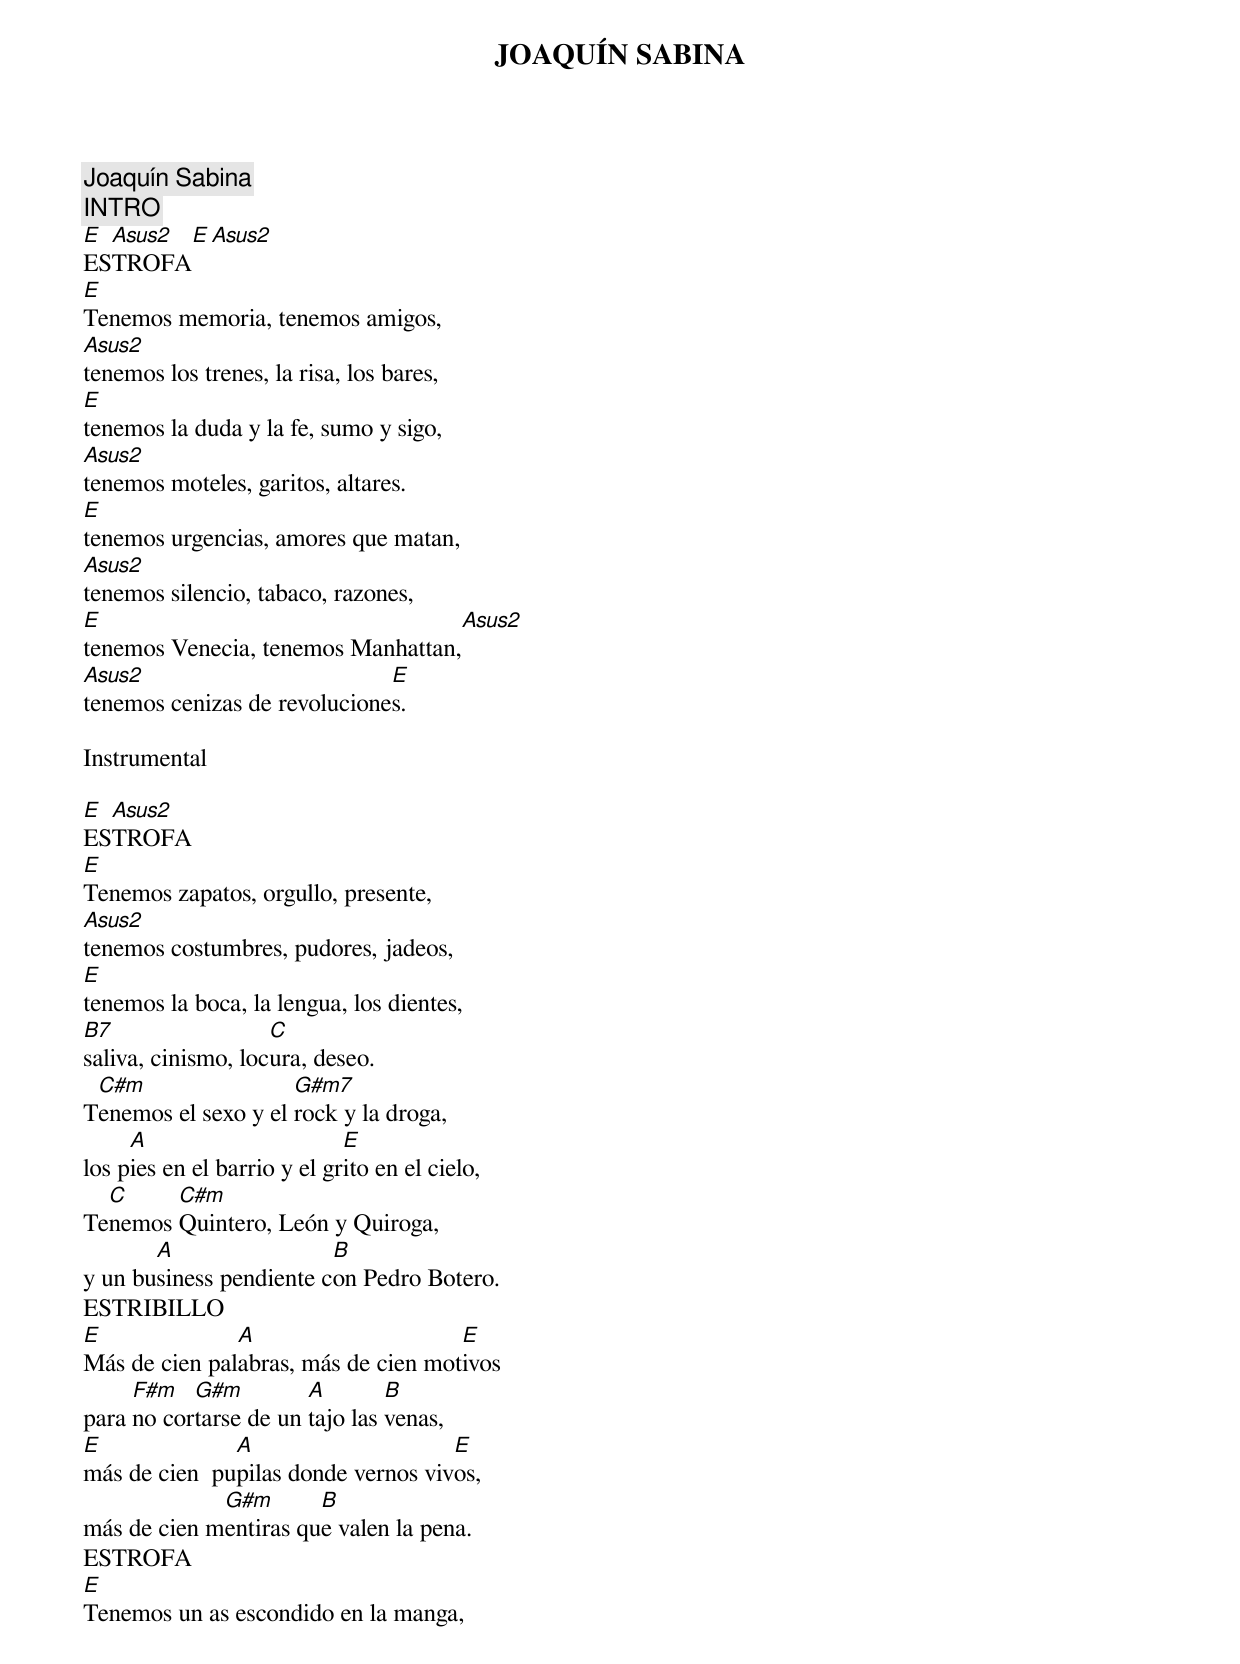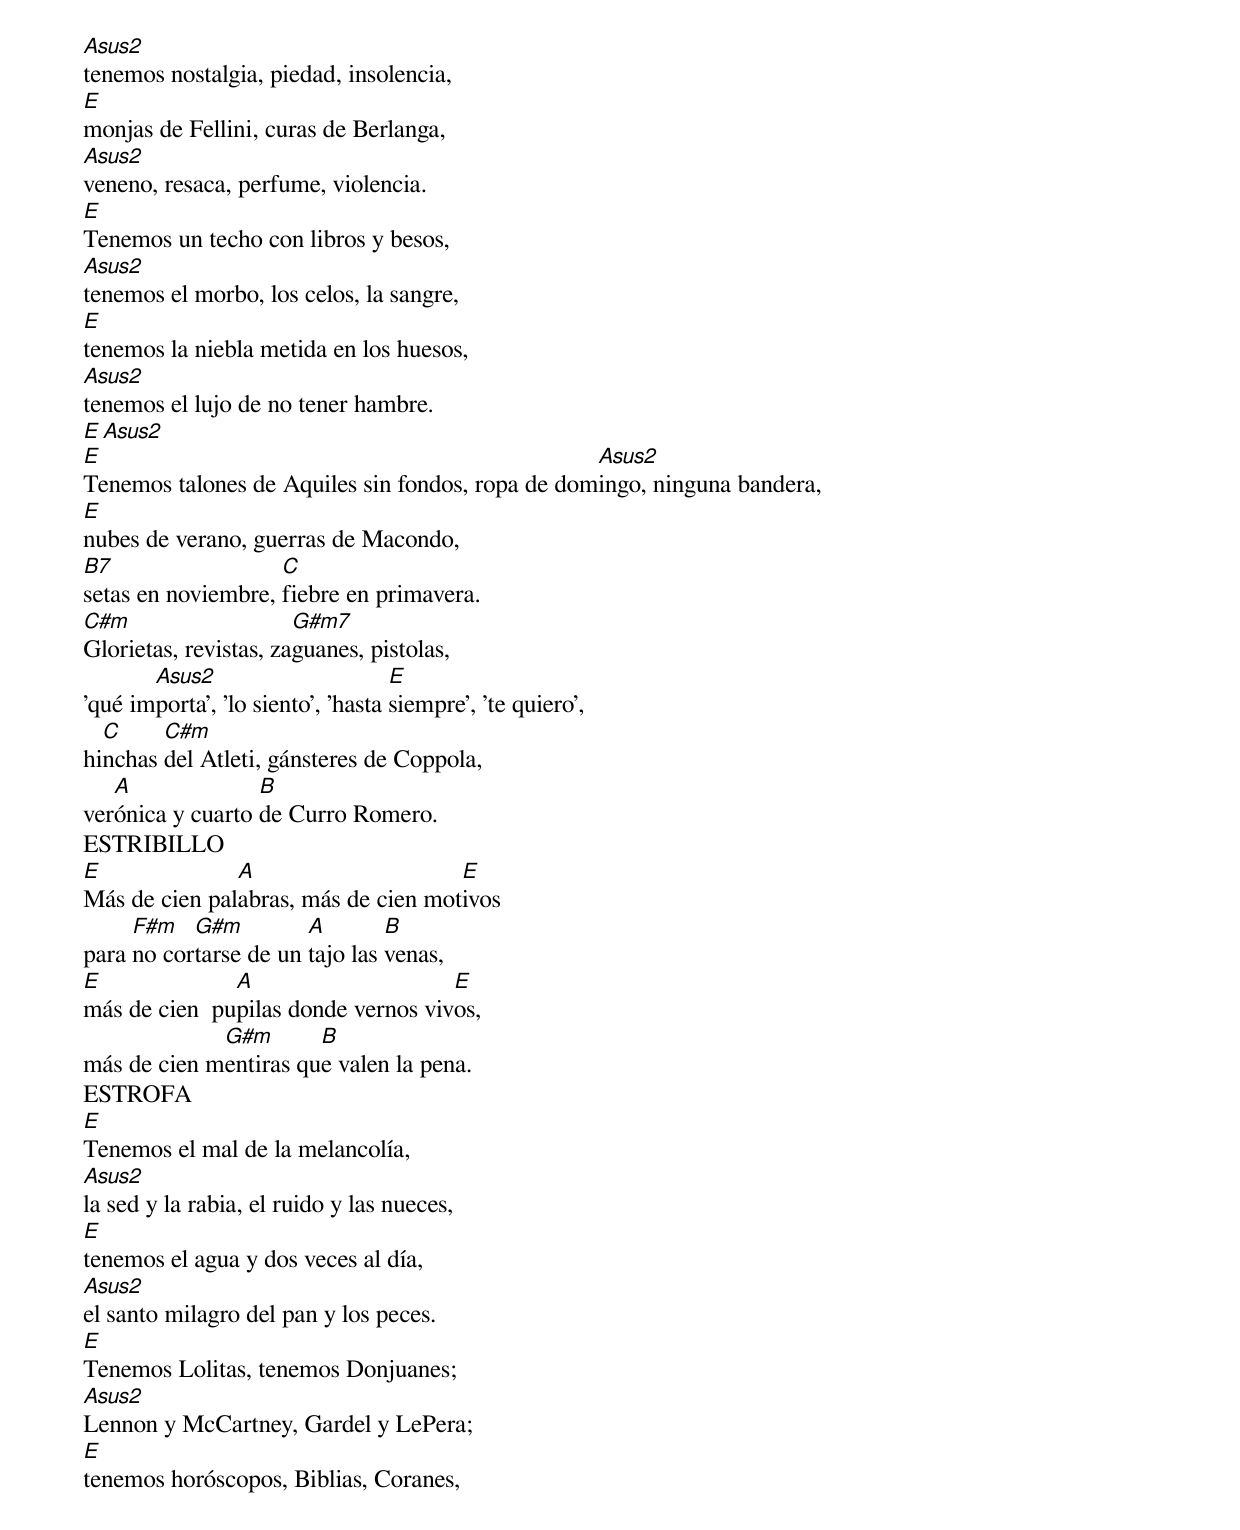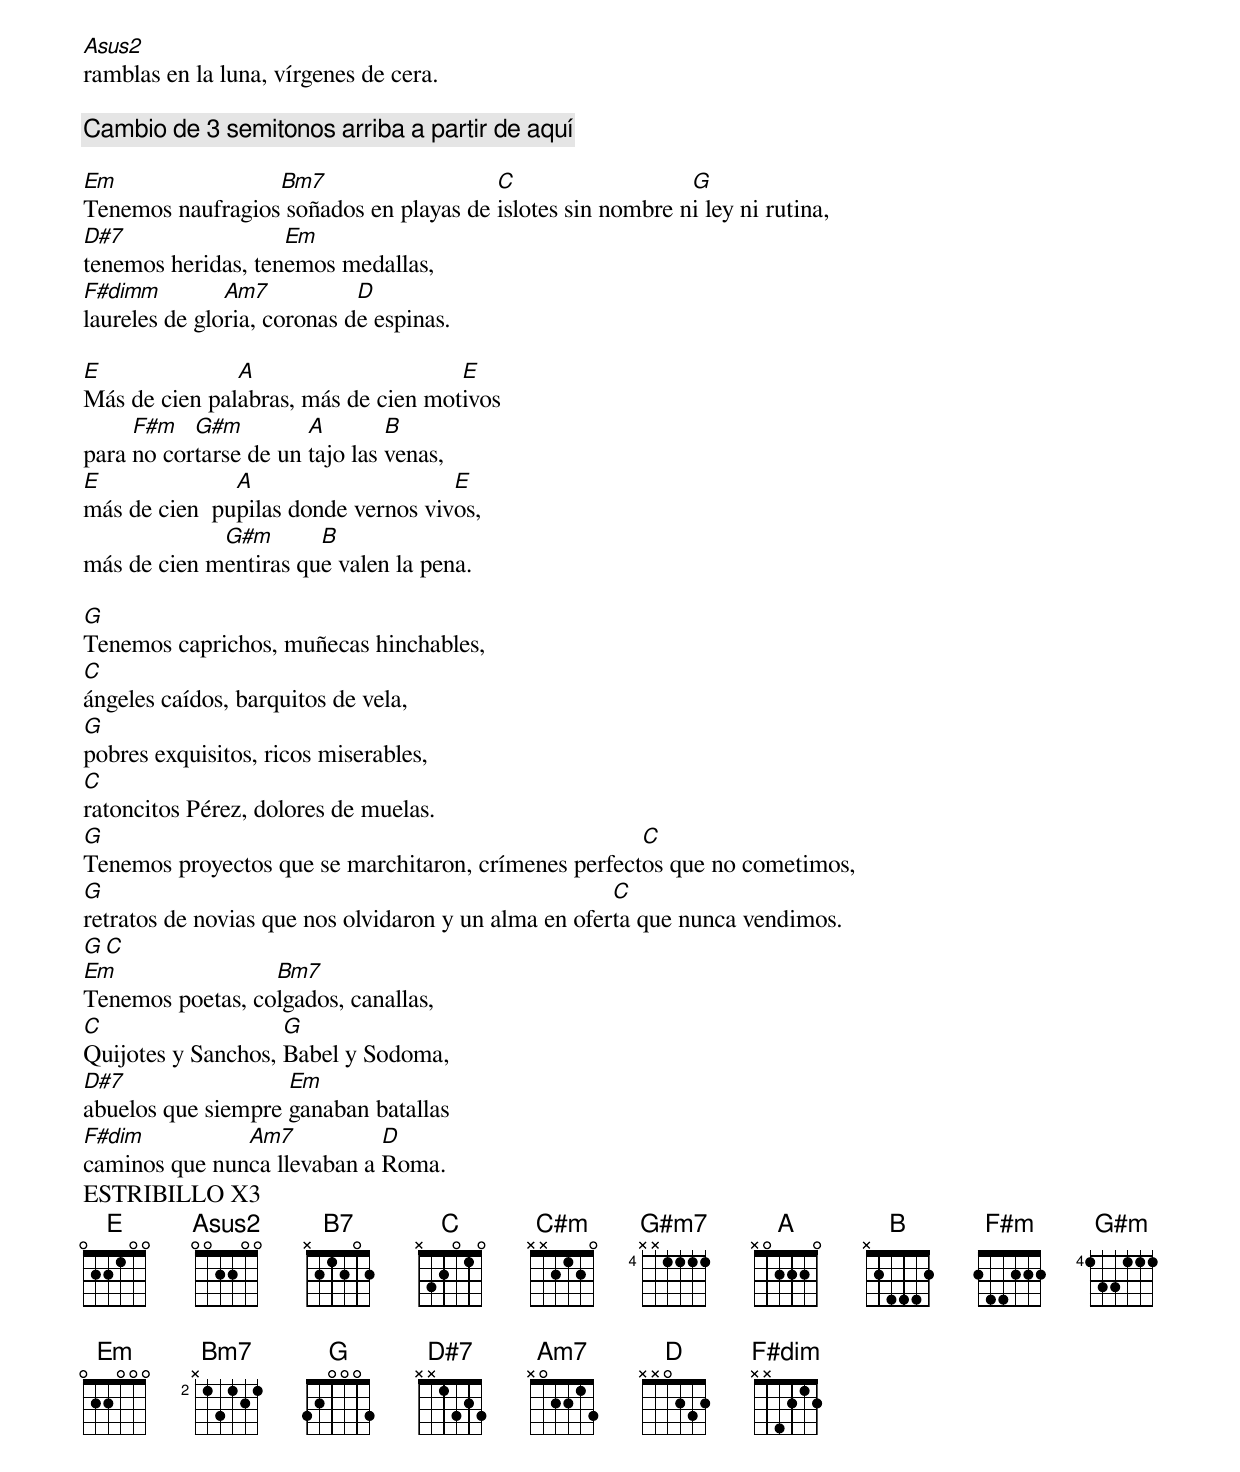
JOAQUÍN SABINA
MÁS DE 100 MENTIRAS
Joaquín Sabina
INTRO
E Asus2 E Asus2
ESTROFA
E
Tenemos memoria, tenemos amigos,
Asus2
tenemos los trenes, la risa, los bares,
E
tenemos la duda y la fe, sumo y sigo,
Asus2
tenemos moteles, garitos, altares.
E
tenemos urgencias, amores que matan,
Asus2
tenemos silencio, tabaco, razones,
E					        Asus2
tenemos Venecia, tenemos Manhattan,
Asus2		              E
tenemos cenizas de revoluciones.

Instrumental

E Asus2
ESTROFA
E
Tenemos zapatos, orgullo, presente,
Asus2
tenemos costumbres, pudores, jadeos,
E
tenemos la boca, la lengua, los dientes,
B7                  C
saliva, cinismo, locura, deseo.
 C#m                 G#m7
Tenemos el sexo y el rock y la droga,
     A                       E
los pies en el barrio y el grito en el cielo,
  C	C#m
Tenemos Quintero, León y Quiroga,
       A                 B
y un business pendiente con Pedro Botero.
ESTRIBILLO
E              A                     E
Más de cien palabras, más de cien motivos
     F#m   G#m         A        B
para no cortarse de un tajo las venas,
E              A                     E
más de cien  pupilas donde vernos vivos,
             G#m       B
más de cien mentiras que valen la pena.
ESTROFA
E
Tenemos un as escondido en la manga,
Asus2
tenemos nostalgia, piedad, insolencia,
E
monjas de Fellini, curas de Berlanga,
Asus2
veneno, resaca, perfume, violencia.
E
Tenemos un techo con libros y besos,
Asus2
tenemos el morbo, los celos, la sangre,
E
tenemos la niebla metida en los huesos,
Asus2
tenemos el lujo de no tener hambre.
E Asus2
E					          Asus2
Tenemos talones de Aquiles sin fondos, ropa de domingo, ninguna bandera,
E
nubes de verano, guerras de Macondo,
B7                  C
setas en noviembre, fiebre en primavera.
C#m                    G#m7
Glorietas, revistas, zaguanes, pistolas,
       Asus2                       E
'qué importa', 'lo siento', 'hasta siempre', 'te quiero',
  C	C#m
hinchas del Atleti, gánsteres de Coppola,
   A              B
verónica y cuarto de Curro Romero.
ESTRIBILLO
E              A                     E
Más de cien palabras, más de cien motivos
     F#m   G#m         A        B
para no cortarse de un tajo las venas,
E              A                     E
más de cien  pupilas donde vernos vivos,
             G#m       B
más de cien mentiras que valen la pena.
ESTROFA
E
Tenemos el mal de la melancolía,
Asus2
la sed y la rabia, el ruido y las nueces,
E
tenemos el agua y dos veces al día,
Asus2
el santo milagro del pan y los peces.
E
Tenemos Lolitas, tenemos Donjuanes;
Asus2
Lennon y McCartney, Gardel y LePera;
E
tenemos horóscopos, Biblias, Coranes,
Asus2
ramblas en la luna, vírgenes de cera.

[Cambio de 3 semitonos arriba a partir de aquí]

Em                Bm7			C                   G
Tenemos naufragios soñados en playas de islotes sin nombre ni ley ni rutina,
D#7                 Em
tenemos heridas, tenemos medallas,
F#dimm         Am7           D
laureles de gloria, coronas de espinas.

E              A                     E
Más de cien palabras, más de cien motivos
     F#m   G#m         A        B
para no cortarse de un tajo las venas,
E              A                     E
más de cien  pupilas donde vernos vivos,
             G#m       B
más de cien mentiras que valen la pena.

G
Tenemos caprichos, muñecas hinchables,
C
ángeles caídos, barquitos de vela,
G
pobres exquisitos, ricos miserables,
C
ratoncitos Pérez, dolores de muelas.
G					              C
Tenemos proyectos que se marchitaron, crímenes perfectos que no cometimos,
G					              C
retratos de novias que nos olvidaron y un alma en oferta que nunca vendimos.
G C
Em                Bm7
Tenemos poetas, colgados, canallas,
C                   G
Quijotes y Sanchos, Babel y Sodoma,
D#7                 Em
abuelos que siempre ganaban batallas
F#dim          Am7           D
caminos que nunca llevaban a Roma.
ESTRIBILLO X3
